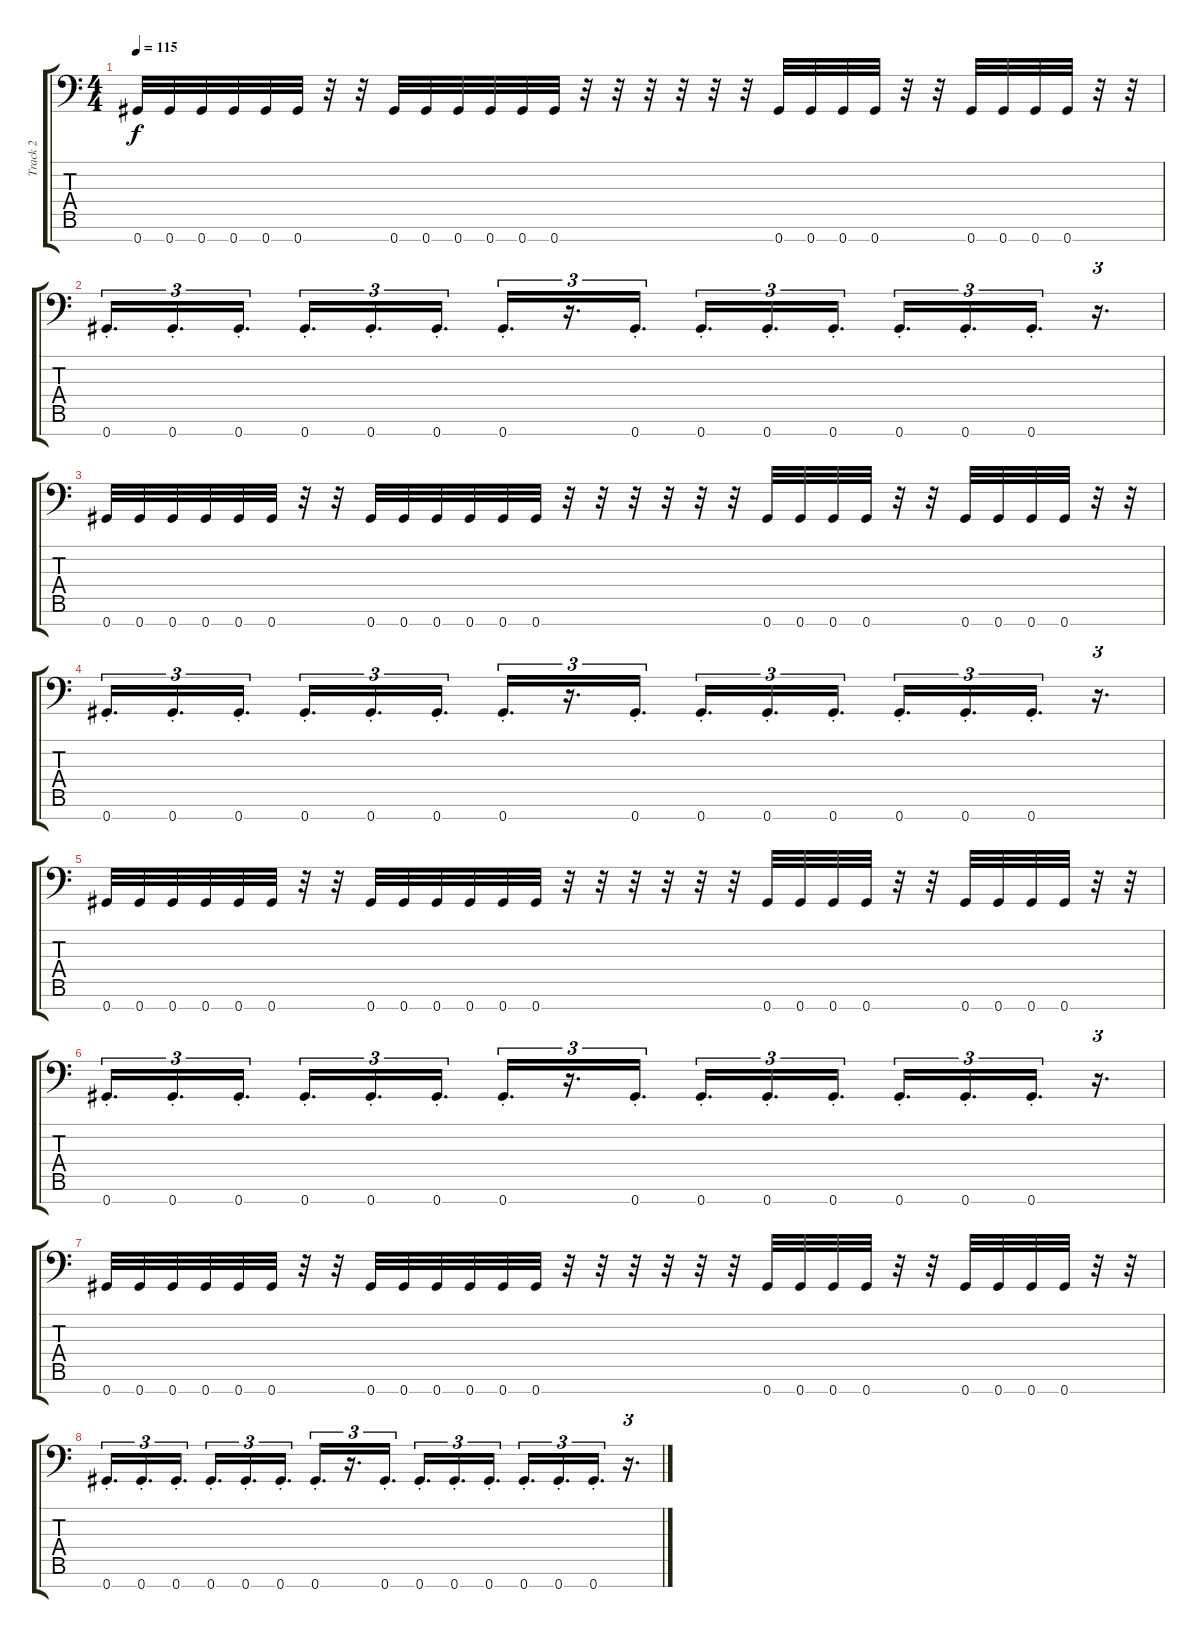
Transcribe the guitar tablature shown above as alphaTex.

\track ("Track 2" "Track 2") {instrument overdrivenguitar}
\staff {score tabs}
\tuning (Eb4 Bb3 Gb3 Db3 Ab2 Eb2 Ab1) {hide}
\ts (4 4)
\tempo 115
\clef f4
\ks c
0.7.32{dy f} 0.7.32 0.7.32 0.7.32 0.7.32 0.7.32 r.32 r.32 0.7.32 0.7.32 0.7.32 0.7.32 0.7.32 0.7.32 r.32 r.32 r.32 r.32 r.32 r.32 0.7.32 0.7.32 0.7.32 0.7.32 r.32 r.32 0.7.32 0.7.32 0.7.32 0.7.32 r.32 r.32 |
0.7{st}.16{d tu (3 2)} 0.7{st}.16{d tu (3 2)} 0.7{st}.16{d tu (3 2)} 0.7{st}.16{d tu (3 2)} 0.7{st}.16{d tu (3 2)} 0.7{st}.16{d tu (3 2)} 0.7{st}.16{d tu (3 2)} r.16{d tu (3 2)} 0.7{st}.16{d tu (3 2)} 0.7{st}.16{d tu (3 2)} 0.7{st}.16{d tu (3 2)} 0.7{st}.16{d tu (3 2)} 0.7{st}.16{d tu (3 2)} 0.7{st}.16{d tu (3 2)} 0.7{st}.16{d tu (3 2)} r.16{d tu (3 2)} |
0.7.32 0.7.32 0.7.32 0.7.32 0.7.32 0.7.32 r.32 r.32 0.7.32 0.7.32 0.7.32 0.7.32 0.7.32 0.7.32 r.32 r.32 r.32 r.32 r.32 r.32 0.7.32 0.7.32 0.7.32 0.7.32 r.32 r.32 0.7.32 0.7.32 0.7.32 0.7.32 r.32 r.32 |
0.7{st}.16{d tu (3 2)} 0.7{st}.16{d tu (3 2)} 0.7{st}.16{d tu (3 2)} 0.7{st}.16{d tu (3 2)} 0.7{st}.16{d tu (3 2)} 0.7{st}.16{d tu (3 2)} 0.7{st}.16{d tu (3 2)} r.16{d tu (3 2)} 0.7{st}.16{d tu (3 2)} 0.7{st}.16{d tu (3 2)} 0.7{st}.16{d tu (3 2)} 0.7{st}.16{d tu (3 2)} 0.7{st}.16{d tu (3 2)} 0.7{st}.16{d tu (3 2)} 0.7{st}.16{d tu (3 2)} r.16{d tu (3 2)} |
0.7.32 0.7.32 0.7.32 0.7.32 0.7.32 0.7.32 r.32 r.32 0.7.32 0.7.32 0.7.32 0.7.32 0.7.32 0.7.32 r.32 r.32 r.32 r.32 r.32 r.32 0.7.32 0.7.32 0.7.32 0.7.32 r.32 r.32 0.7.32 0.7.32 0.7.32 0.7.32 r.32 r.32 |
0.7{st}.16{d tu (3 2)} 0.7{st}.16{d tu (3 2)} 0.7{st}.16{d tu (3 2)} 0.7{st}.16{d tu (3 2)} 0.7{st}.16{d tu (3 2)} 0.7{st}.16{d tu (3 2)} 0.7{st}.16{d tu (3 2)} r.16{d tu (3 2)} 0.7{st}.16{d tu (3 2)} 0.7{st}.16{d tu (3 2)} 0.7{st}.16{d tu (3 2)} 0.7{st}.16{d tu (3 2)} 0.7{st}.16{d tu (3 2)} 0.7{st}.16{d tu (3 2)} 0.7{st}.16{d tu (3 2)} r.16{d tu (3 2)} |
0.7.32 0.7.32 0.7.32 0.7.32 0.7.32 0.7.32 r.32 r.32 0.7.32 0.7.32 0.7.32 0.7.32 0.7.32 0.7.32 r.32 r.32 r.32 r.32 r.32 r.32 0.7.32 0.7.32 0.7.32 0.7.32 r.32 r.32 0.7.32 0.7.32 0.7.32 0.7.32 r.32 r.32 |
0.7{st}.16{d tu (3 2)} 0.7{st}.16{d tu (3 2)} 0.7{st}.16{d tu (3 2)} 0.7{st}.16{d tu (3 2)} 0.7{st}.16{d tu (3 2)} 0.7{st}.16{d tu (3 2)} 0.7{st}.16{d tu (3 2)} r.16{d tu (3 2)} 0.7{st}.16{d tu (3 2)} 0.7{st}.16{d tu (3 2)} 0.7{st}.16{d tu (3 2)} 0.7{st}.16{d tu (3 2)} 0.7{st}.16{d tu (3 2)} 0.7{st}.16{d tu (3 2)} 0.7{st}.16{d tu (3 2)} r.16{d tu (3 2)}
